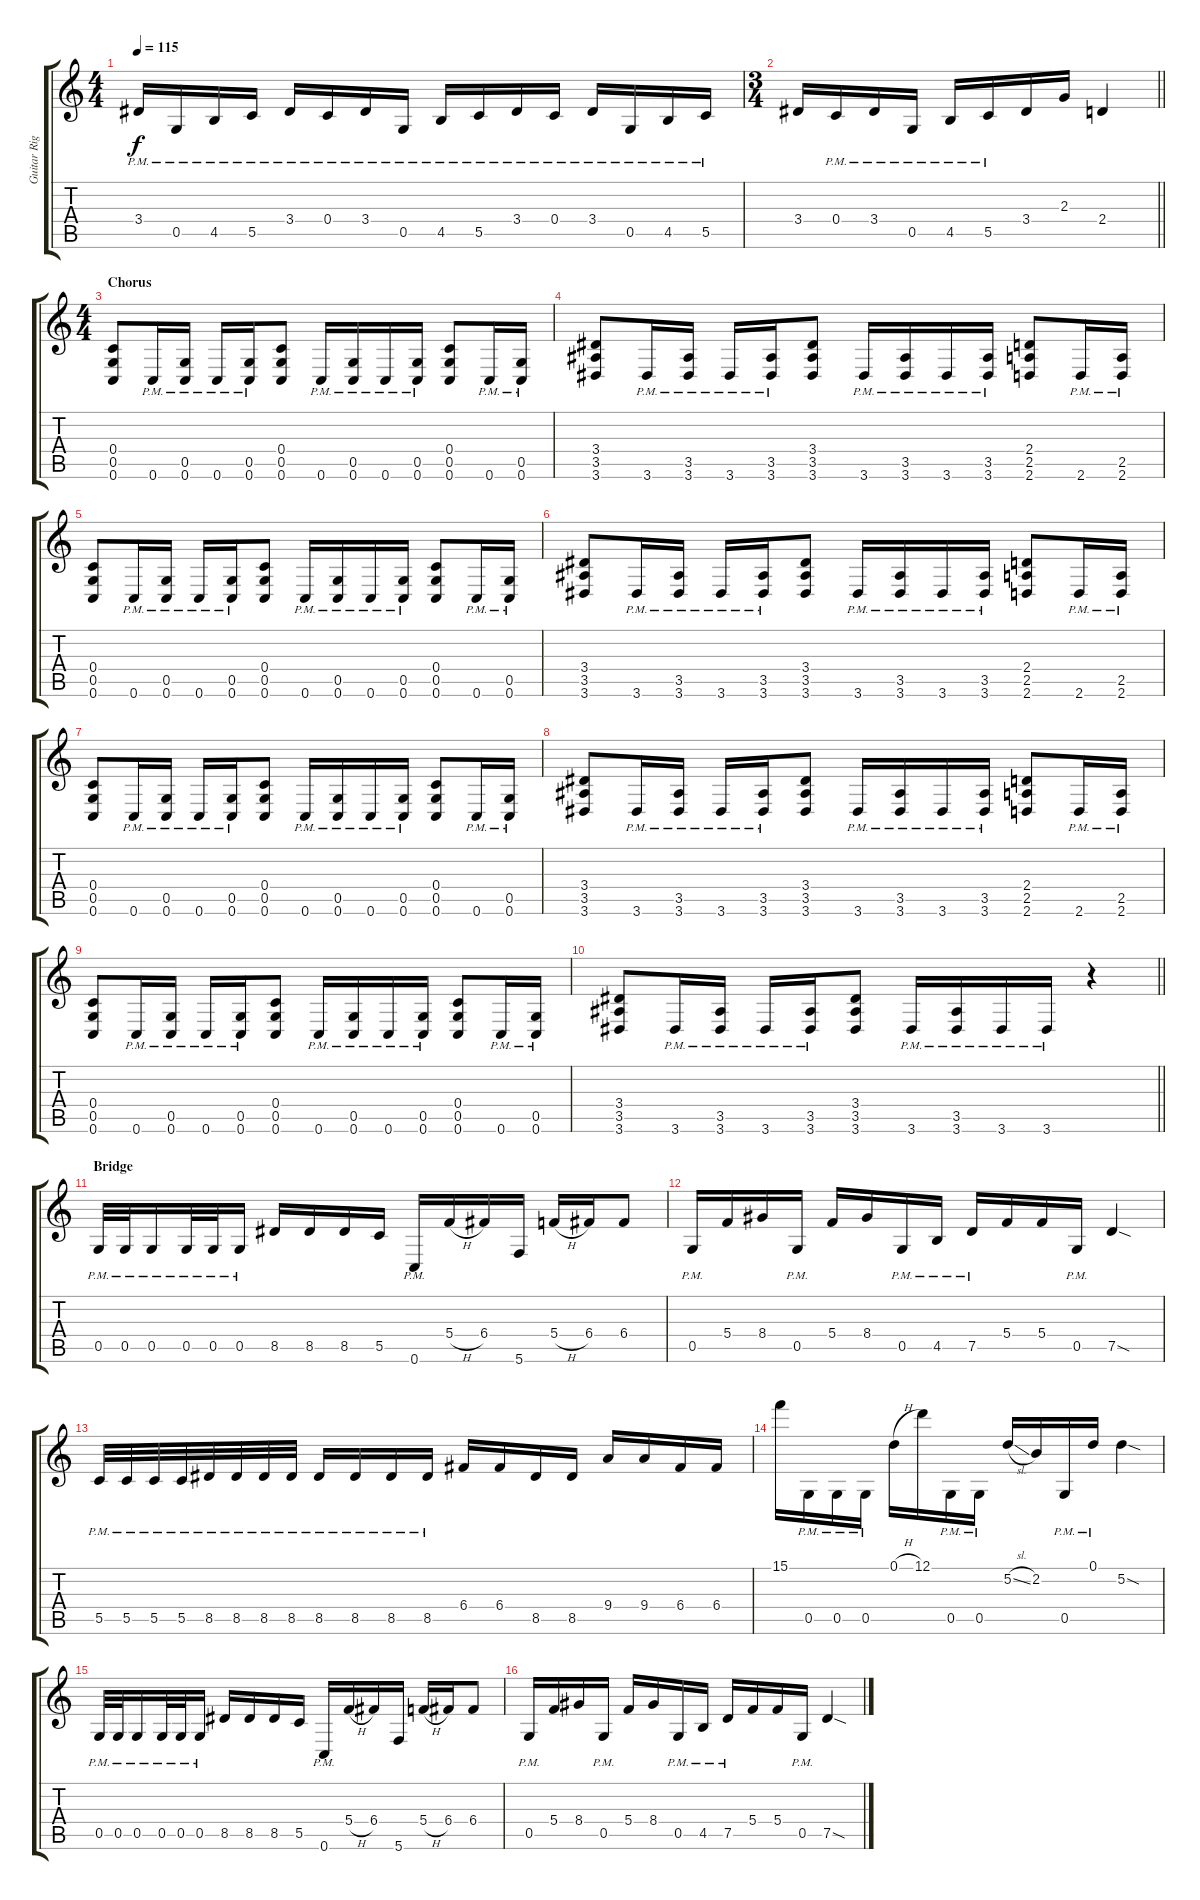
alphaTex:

\track ("Guitar Right" "Guitar Rig") {instrument overdrivenguitar}
\staff {score tabs}
\tuning (D4 A3 F3 C3 G2 C2) {hide}
\ts (4 4)
\tempo 115
\clef g2
\ks c
3.4{pm}.16{dy f} 0.5{pm}.16 4.5{pm}.16 5.5{pm}.16 3.4{pm}.16 0.4{pm}.16 3.4{pm}.16 0.5{pm}.16 4.5{pm}.16 5.5{pm}.16 3.4{pm}.16 0.4{pm}.16 3.4{pm}.16 0.5{pm}.16 4.5{pm}.16 5.5{pm}.16 |
\ts (3 4)
\barLineRight lightlight
3.4.16 0.4{pm}.16 3.4{pm}.16 0.5{pm}.16 4.5{pm}.16 5.5{pm}.16 3.4.16 2.3.16 2.4.4 |
\ts (4 4)
\section ("" "Chorus")
(0.4 0.5 0.6).8 0.6{pm}.16 (0.5{pm} 0.6{pm}).16 0.6{pm}.16 (0.5{pm} 0.6{pm}).16 (0.4 0.5 0.6).8 0.6{pm}.16 (0.5{pm} 0.6{pm}).16 0.6{pm}.16 (0.5{pm} 0.6{pm}).16 (0.4 0.5 0.6).8 0.6{pm}.16 (0.5{pm} 0.6{pm}).16 |
(3.4 3.5 3.6).8 3.6{pm}.16 (3.5{pm} 3.6{pm}).16 3.6{pm}.16 (3.5{pm} 3.6{pm}).16 (3.4 3.5 3.6).8 3.6{pm}.16 (3.5{pm} 3.6{pm}).16 3.6{pm}.16 (3.5{pm} 3.6{pm}).16 (2.4 2.5 2.6).8 2.6{pm}.16 (2.5{pm} 2.6{pm}).16 |
(0.4 0.5 0.6).8 0.6{pm}.16 (0.5{pm} 0.6{pm}).16 0.6{pm}.16 (0.5{pm} 0.6{pm}).16 (0.4 0.5 0.6).8 0.6{pm}.16 (0.5{pm} 0.6{pm}).16 0.6{pm}.16 (0.5{pm} 0.6{pm}).16 (0.4 0.5 0.6).8 0.6{pm}.16 (0.5{pm} 0.6{pm}).16 |
(3.4 3.5 3.6).8 3.6{pm}.16 (3.5{pm} 3.6{pm}).16 3.6{pm}.16 (3.5{pm} 3.6{pm}).16 (3.4 3.5 3.6).8 3.6{pm}.16 (3.5{pm} 3.6{pm}).16 3.6{pm}.16 (3.5{pm} 3.6{pm}).16 (2.4 2.5 2.6).8 2.6{pm}.16 (2.5{pm} 2.6{pm}).16 |
(0.4 0.5 0.6).8 0.6{pm}.16 (0.5{pm} 0.6{pm}).16 0.6{pm}.16 (0.5{pm} 0.6{pm}).16 (0.4 0.5 0.6).8 0.6{pm}.16 (0.5{pm} 0.6{pm}).16 0.6{pm}.16 (0.5{pm} 0.6{pm}).16 (0.4 0.5 0.6).8 0.6{pm}.16 (0.5{pm} 0.6{pm}).16 |
(3.4 3.5 3.6).8 3.6{pm}.16 (3.5{pm} 3.6{pm}).16 3.6{pm}.16 (3.5{pm} 3.6{pm}).16 (3.4 3.5 3.6).8 3.6{pm}.16 (3.5{pm} 3.6{pm}).16 3.6{pm}.16 (3.5{pm} 3.6{pm}).16 (2.4 2.5 2.6).8 2.6{pm}.16 (2.5{pm} 2.6{pm}).16 |
(0.4 0.5 0.6).8 0.6{pm}.16 (0.5{pm} 0.6{pm}).16 0.6{pm}.16 (0.5{pm} 0.6{pm}).16 (0.4 0.5 0.6).8 0.6{pm}.16 (0.5{pm} 0.6{pm}).16 0.6{pm}.16 (0.5{pm} 0.6{pm}).16 (0.4 0.5 0.6).8 0.6{pm}.16 (0.5{pm} 0.6{pm}).16 |
\barLineRight lightlight
(3.4 3.5 3.6).8 3.6{pm}.16 (3.5{pm} 3.6{pm}).16 3.6{pm}.16 (3.5{pm} 3.6{pm}).16 (3.4 3.5 3.6).8 3.6{pm}.16 (3.5{pm} 3.6{pm}).16 3.6{pm}.16 3.6{pm}.16 r.4 |
\section ("" "Bridge")
0.5{pm}.32{volume 11} 0.5{pm}.32 0.5{pm}.16 0.5{pm}.32 0.5{pm}.32 0.5{pm}.16 8.5.16 8.5.16 8.5.16 5.5.16 0.6{pm}.16 5.4{h}.16 6.4.16 5.6.16 5.4{h}.16 6.4.16 6.4.8 |
0.5{pm}.16 5.4.16 8.4.16 0.5{pm}.16 5.4.16 8.4.16 0.5{pm}.16 4.5{pm}.16 7.5{pm}.16 5.4.16 5.4.16 0.5{pm}.16 7.5{sod}.4 |
5.5{pm}.32 5.5{pm}.32 5.5{pm}.32 5.5{pm}.32 8.5{pm}.32 8.5{pm}.32 8.5{pm}.32 8.5{pm}.32 8.5{pm}.16 8.5{pm}.16 8.5{pm}.16 8.5{pm}.16 6.4.16 6.4.16 8.5.16 8.5.16 9.4.16 9.4.16 6.4.16 6.4.16 |
15.1.16 0.5{pm}.16 0.5{pm}.16 0.5{pm}.16 0.1{h}.16 12.1.16 0.5{pm}.16 0.5{pm}.16 5.2{sl}.16 2.2.16 0.5{pm}.16 0.1{pm}.16 5.2{sod}.4 |
0.5{pm}.32 0.5{pm}.32 0.5{pm}.16 0.5{pm}.32 0.5{pm}.32 0.5{pm}.16 8.5.16 8.5.16 8.5.16 5.5.16 0.6{pm}.16 5.4{h}.16 6.4.16 5.6.16 5.4{h}.16 6.4.16 6.4.8 |
0.5{pm}.16 5.4.16 8.4.16 0.5{pm}.16 5.4.16 8.4.16 0.5{pm}.16 4.5{pm}.16 7.5{pm}.16 5.4.16 5.4.16 0.5{pm}.16 7.5{sod}.4
